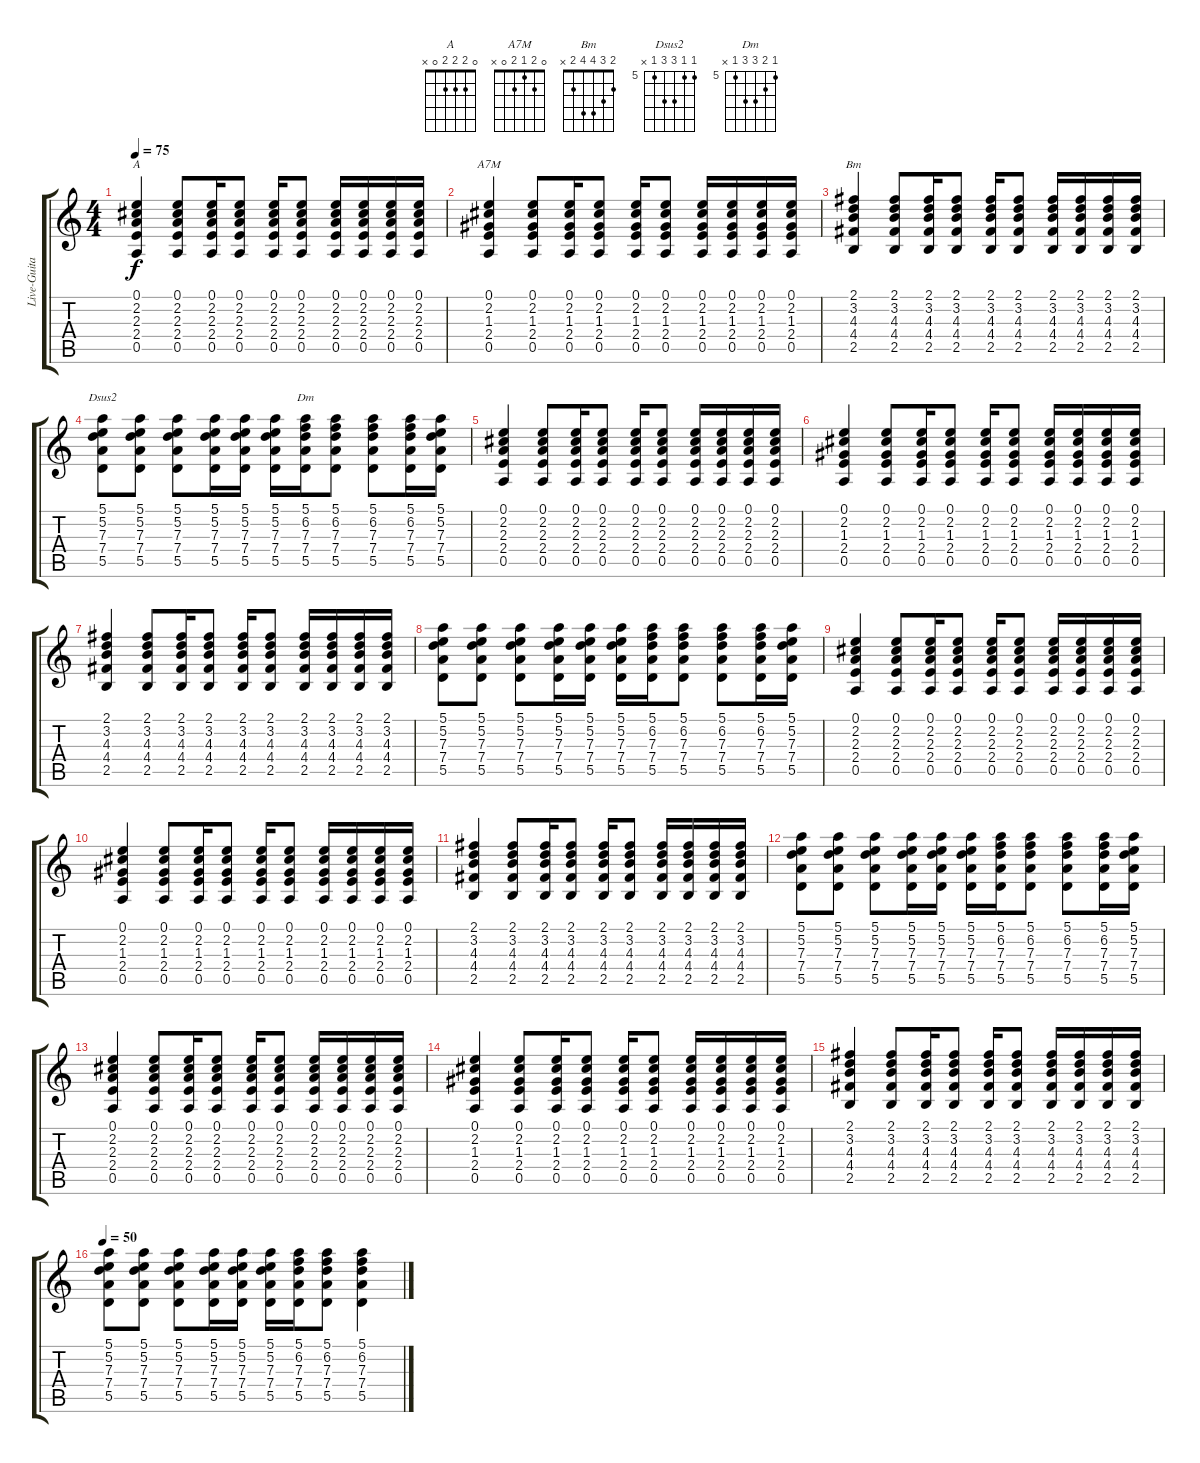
\track ("Live-Guitar" "Live-Guita") {instrument acousticguitarsteel}
\staff {score tabs}
\tuning (E4 B3 G3 D3 A2 E2) {hide}
\chord ("A" 0 2 2 2 0 x)
\chord ("A7M" 0 2 1 2 0 x)
\chord ("Bm" 2 3 4 4 2 x)
\chord ("Dsus2" 5 5 7 7 5 x) {firstfret 5}
\chord ("Dm" 5 6 7 7 5 x) {firstfret 5}
\ts (4 4)
\tempo 75
\clef g2
\ks c
(0.1 2.2 2.3 2.4 0.5).4{ch "A" dy f} (0.1 2.2 2.3 2.4 0.5).8 (0.1 2.2 2.3 2.4 0.5).16 (0.1 2.2 2.3 2.4 0.5).8 (0.1 2.2 2.3 2.4 0.5).16 (0.1 2.2 2.3 2.4 0.5).8 (0.1 2.2 2.3 2.4 0.5).16 (0.1 2.2 2.3 2.4 0.5).16 (0.1 2.2 2.3 2.4 0.5).16 (0.1 2.2 2.3 2.4 0.5).16 |
(0.1 2.2 1.3 2.4 0.5).4{ch "A7M"} (0.1 2.2 1.3 2.4 0.5).8 (0.1 2.2 1.3 2.4 0.5).16 (0.1 2.2 1.3 2.4 0.5).8 (0.1 2.2 1.3 2.4 0.5).16 (0.1 2.2 1.3 2.4 0.5).8 (0.1 2.2 1.3 2.4 0.5).16 (0.1 2.2 1.3 2.4 0.5).16 (0.1 2.2 1.3 2.4 0.5).16 (0.1 2.2 1.3 2.4 0.5).16 |
(2.1 3.2 4.3 4.4 2.5).4{ch "Bm"} (2.1 3.2 4.3 4.4 2.5).8 (2.1 3.2 4.3 4.4 2.5).16 (2.1 3.2 4.3 4.4 2.5).8 (2.1 3.2 4.3 4.4 2.5).16 (2.1 3.2 4.3 4.4 2.5).8 (2.1 3.2 4.3 4.4 2.5).16 (2.1 3.2 4.3 4.4 2.5).16 (2.1 3.2 4.3 4.4 2.5).16 (2.1 3.2 4.3 4.4 2.5).16 |
(5.1 5.2 7.3 7.4 5.5).8{ch "Dsus2"} (5.1 5.2 7.3 7.4 5.5).8 (5.1 5.2 7.3 7.4 5.5).8 (5.1 5.2 7.3 7.4 5.5).16 (5.1 5.2 7.3 7.4 5.5).16 (5.1 5.2 7.3 7.4 5.5).16 (5.1 6.2 7.3 7.4 5.5).16{ch "Dm"} (5.1 6.2 7.3 7.4 5.5).8 (5.1 6.2 7.3 7.4 5.5).8 (5.1 6.2 7.3 7.4 5.5).16 (5.1 5.2 7.3 7.4 5.5).16 |
(0.1 2.2 2.3 2.4 0.5).4 (0.1 2.2 2.3 2.4 0.5).8 (0.1 2.2 2.3 2.4 0.5).16 (0.1 2.2 2.3 2.4 0.5).8 (0.1 2.2 2.3 2.4 0.5).16 (0.1 2.2 2.3 2.4 0.5).8 (0.1 2.2 2.3 2.4 0.5).16 (0.1 2.2 2.3 2.4 0.5).16 (0.1 2.2 2.3 2.4 0.5).16 (0.1 2.2 2.3 2.4 0.5).16 |
(0.1 2.2 1.3 2.4 0.5).4 (0.1 2.2 1.3 2.4 0.5).8 (0.1 2.2 1.3 2.4 0.5).16 (0.1 2.2 1.3 2.4 0.5).8 (0.1 2.2 1.3 2.4 0.5).16 (0.1 2.2 1.3 2.4 0.5).8 (0.1 2.2 1.3 2.4 0.5).16 (0.1 2.2 1.3 2.4 0.5).16 (0.1 2.2 1.3 2.4 0.5).16 (0.1 2.2 1.3 2.4 0.5).16 |
(2.1 3.2 4.3 4.4 2.5).4 (2.1 3.2 4.3 4.4 2.5).8 (2.1 3.2 4.3 4.4 2.5).16 (2.1 3.2 4.3 4.4 2.5).8 (2.1 3.2 4.3 4.4 2.5).16 (2.1 3.2 4.3 4.4 2.5).8 (2.1 3.2 4.3 4.4 2.5).16 (2.1 3.2 4.3 4.4 2.5).16 (2.1 3.2 4.3 4.4 2.5).16 (2.1 3.2 4.3 4.4 2.5).16 |
(5.1 5.2 7.3 7.4 5.5).8 (5.1 5.2 7.3 7.4 5.5).8 (5.1 5.2 7.3 7.4 5.5).8 (5.1 5.2 7.3 7.4 5.5).16 (5.1 5.2 7.3 7.4 5.5).16 (5.1 5.2 7.3 7.4 5.5).16 (5.1 6.2 7.3 7.4 5.5).16 (5.1 6.2 7.3 7.4 5.5).8 (5.1 6.2 7.3 7.4 5.5).8 (5.1 6.2 7.3 7.4 5.5).16 (5.1 5.2 7.3 7.4 5.5).16 |
(0.1 2.2 2.3 2.4 0.5).4 (0.1 2.2 2.3 2.4 0.5).8 (0.1 2.2 2.3 2.4 0.5).16 (0.1 2.2 2.3 2.4 0.5).8 (0.1 2.2 2.3 2.4 0.5).16 (0.1 2.2 2.3 2.4 0.5).8 (0.1 2.2 2.3 2.4 0.5).16 (0.1 2.2 2.3 2.4 0.5).16 (0.1 2.2 2.3 2.4 0.5).16 (0.1 2.2 2.3 2.4 0.5).16 |
(0.1 2.2 1.3 2.4 0.5).4 (0.1 2.2 1.3 2.4 0.5).8 (0.1 2.2 1.3 2.4 0.5).16 (0.1 2.2 1.3 2.4 0.5).8 (0.1 2.2 1.3 2.4 0.5).16 (0.1 2.2 1.3 2.4 0.5).8 (0.1 2.2 1.3 2.4 0.5).16 (0.1 2.2 1.3 2.4 0.5).16 (0.1 2.2 1.3 2.4 0.5).16 (0.1 2.2 1.3 2.4 0.5).16 |
(2.1 3.2 4.3 4.4 2.5).4 (2.1 3.2 4.3 4.4 2.5).8 (2.1 3.2 4.3 4.4 2.5).16 (2.1 3.2 4.3 4.4 2.5).8 (2.1 3.2 4.3 4.4 2.5).16 (2.1 3.2 4.3 4.4 2.5).8 (2.1 3.2 4.3 4.4 2.5).16 (2.1 3.2 4.3 4.4 2.5).16 (2.1 3.2 4.3 4.4 2.5).16 (2.1 3.2 4.3 4.4 2.5).16 |
(5.1 5.2 7.3 7.4 5.5).8 (5.1 5.2 7.3 7.4 5.5).8 (5.1 5.2 7.3 7.4 5.5).8 (5.1 5.2 7.3 7.4 5.5).16 (5.1 5.2 7.3 7.4 5.5).16 (5.1 5.2 7.3 7.4 5.5).16 (5.1 6.2 7.3 7.4 5.5).16 (5.1 6.2 7.3 7.4 5.5).8 (5.1 6.2 7.3 7.4 5.5).8 (5.1 6.2 7.3 7.4 5.5).16 (5.1 5.2 7.3 7.4 5.5).16 |
(0.1 2.2 2.3 2.4 0.5).4 (0.1 2.2 2.3 2.4 0.5).8 (0.1 2.2 2.3 2.4 0.5).16 (0.1 2.2 2.3 2.4 0.5).8 (0.1 2.2 2.3 2.4 0.5).16 (0.1 2.2 2.3 2.4 0.5).8 (0.1 2.2 2.3 2.4 0.5).16 (0.1 2.2 2.3 2.4 0.5).16 (0.1 2.2 2.3 2.4 0.5).16 (0.1 2.2 2.3 2.4 0.5).16 |
(0.1 2.2 1.3 2.4 0.5).4 (0.1 2.2 1.3 2.4 0.5).8 (0.1 2.2 1.3 2.4 0.5).16 (0.1 2.2 1.3 2.4 0.5).8 (0.1 2.2 1.3 2.4 0.5).16 (0.1 2.2 1.3 2.4 0.5).8 (0.1 2.2 1.3 2.4 0.5).16 (0.1 2.2 1.3 2.4 0.5).16 (0.1 2.2 1.3 2.4 0.5).16 (0.1 2.2 1.3 2.4 0.5).16 |
(2.1 3.2 4.3 4.4 2.5).4 (2.1 3.2 4.3 4.4 2.5).8 (2.1 3.2 4.3 4.4 2.5).16 (2.1 3.2 4.3 4.4 2.5).8 (2.1 3.2 4.3 4.4 2.5).16 (2.1 3.2 4.3 4.4 2.5).8 (2.1 3.2 4.3 4.4 2.5).16 (2.1 3.2 4.3 4.4 2.5).16 (2.1 3.2 4.3 4.4 2.5).16 (2.1 3.2 4.3 4.4 2.5).16 |
\tempo 50
(5.1 5.2 7.3 7.4 5.5).8 (5.1 5.2 7.3 7.4 5.5).8 (5.1 5.2 7.3 7.4 5.5).8 (5.1 5.2 7.3 7.4 5.5).16 (5.1 5.2 7.3 7.4 5.5).16 (5.1 5.2 7.3 7.4 5.5).16 (5.1 6.2 7.3 7.4 5.5).16 (5.1 6.2 7.3 7.4 5.5).8 (5.1 6.2 7.3 7.4 5.5).4
